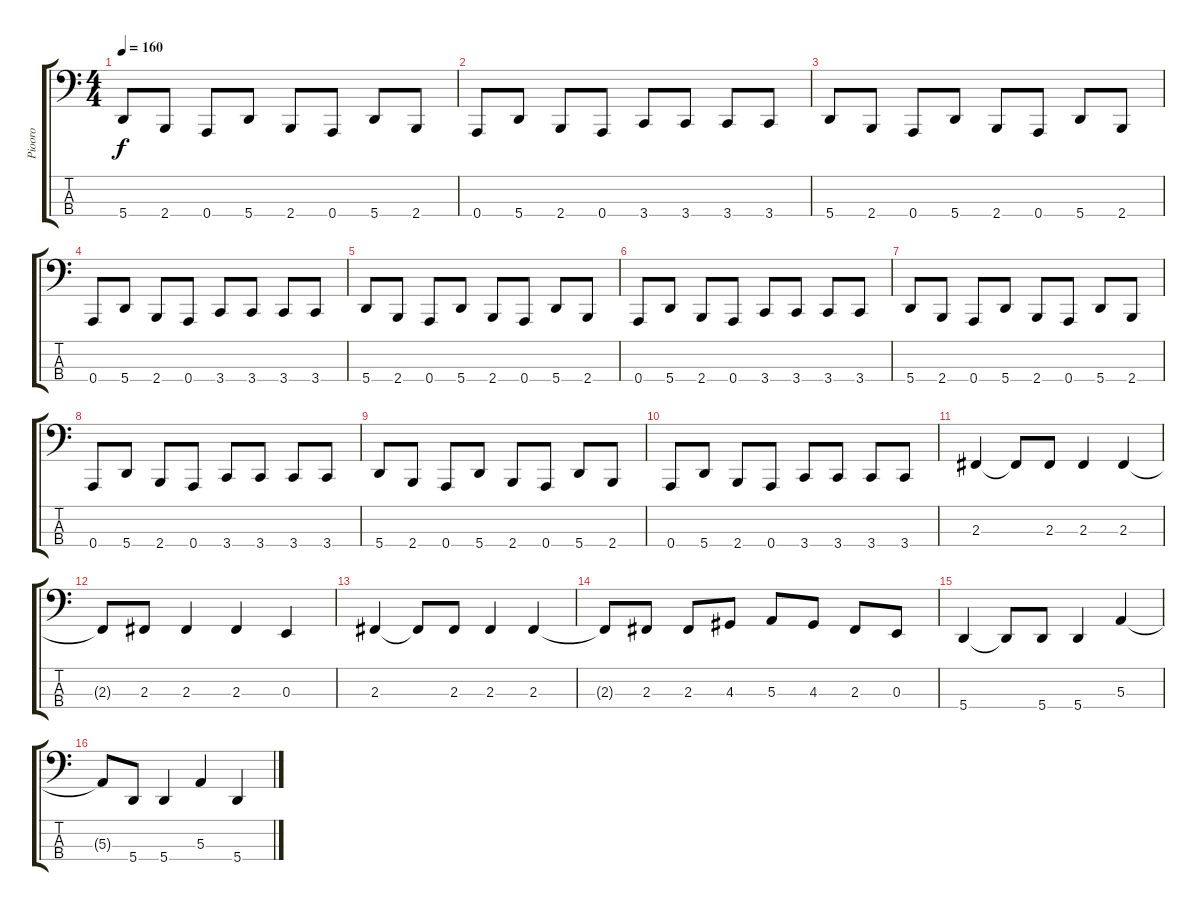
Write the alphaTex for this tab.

\track ("Piooro" "Piooro") {instrument electricbassfinger}
\staff {score tabs}
\tuning (D2 A1 E1 A0) {hide}
\ts (4 4)
\tempo 160
\clef f4
\ks c
5.4.8{dy f} 2.4.8 0.4.8 5.4.8 2.4.8 0.4.8 5.4.8 2.4.8 |
0.4.8 5.4.8 2.4.8 0.4.8 3.4.8 3.4.8 3.4.8 3.4.8 |
5.4.8 2.4.8 0.4.8 5.4.8 2.4.8 0.4.8 5.4.8 2.4.8 |
0.4.8 5.4.8 2.4.8 0.4.8 3.4.8 3.4.8 3.4.8 3.4.8 |
5.4.8 2.4.8 0.4.8 5.4.8 2.4.8 0.4.8 5.4.8 2.4.8 |
0.4.8 5.4.8 2.4.8 0.4.8 3.4.8 3.4.8 3.4.8 3.4.8 |
5.4.8 2.4.8 0.4.8 5.4.8 2.4.8 0.4.8 5.4.8 2.4.8 |
0.4.8 5.4.8 2.4.8 0.4.8 3.4.8 3.4.8 3.4.8 3.4.8 |
5.4.8 2.4.8 0.4.8 5.4.8 2.4.8 0.4.8 5.4.8 2.4.8 |
0.4.8 5.4.8 2.4.8 0.4.8 3.4.8 3.4.8 3.4.8 3.4.8 |
2.3.4 2.3{t}.8 2.3.8 2.3.4 2.3.4 |
2.3{t}.8 2.3.8 2.3.4 2.3.4 0.3.4 |
2.3.4 2.3{t}.8 2.3.8 2.3.4 2.3.4 |
2.3{t}.8 2.3.8 2.3.8 4.3.8 5.3.8 4.3.8 2.3.8 0.3.8 |
5.4.4 5.4{t}.8 5.4.8 5.4.4 5.3.4 |
5.3{t}.8 5.4.8 5.4.4 5.3.4 5.4.4
